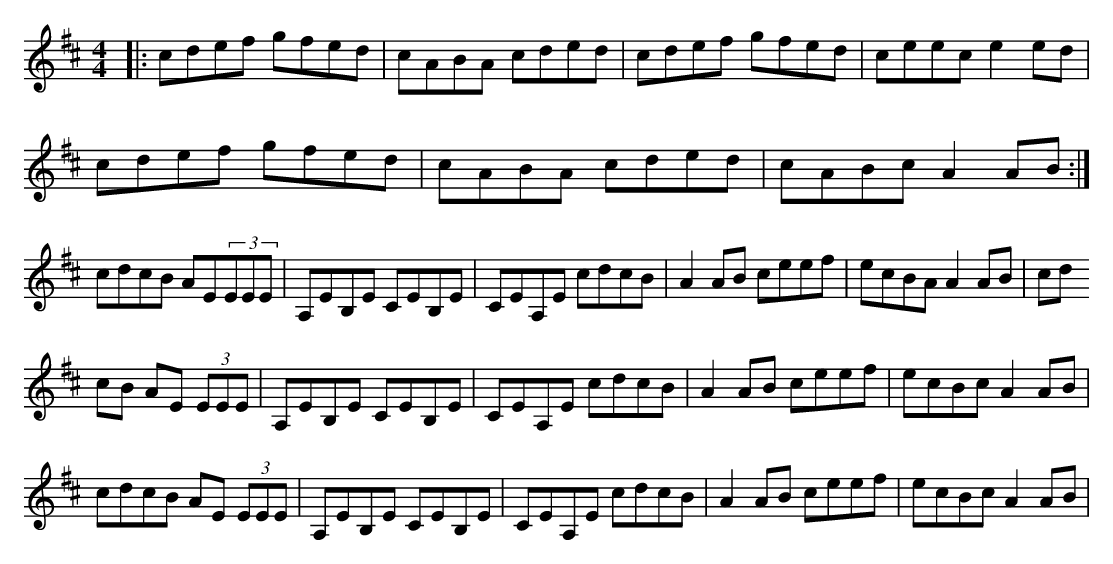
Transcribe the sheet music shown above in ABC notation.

X:1
M:4/4
K:Amix
|:cdef gfed|cABA cded|cdef gfed|ceec e2 ed|
cdef gfed|cABA cded|cABc A2 AB:|
cdcB AE(3EEE|A,EB,E CEB,E|CEA,E cdcB|A2 AB ceef|ecBA A2 AB|cd
cB AE (3EEE|A,EB,E CEB,E|CEA,E cdcB|A2 AB ceef|ecBc A2 AB|
cdcB AE (3EEE|A,EB,E CEB,E|CEA,E cdcB|A2 AB ceef|ecBc A2 AB|
